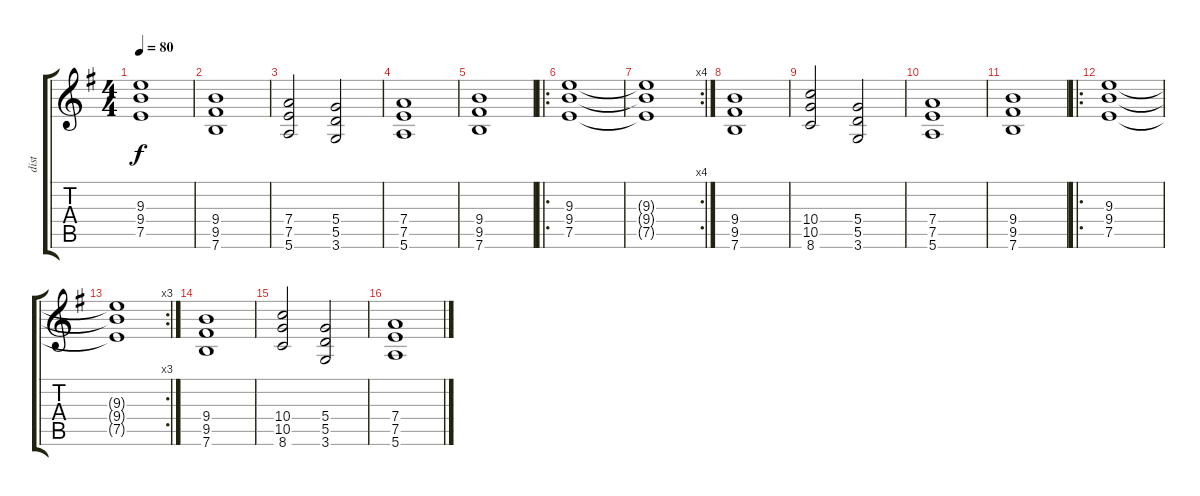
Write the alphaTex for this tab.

\track ("dist" "dist") {instrument distortionguitar}
\staff {score tabs}
\tuning (E4 B3 G3 D3 A2 E2) {hide}
\ts (4 4)
\tempo 80
\clef g2
\ks g
(9.3{t} 9.4{t} 7.5{t}).1{dy f} |
(9.4 9.5 7.6).1 |
(7.4 7.5 5.6).2 (5.4 5.5 3.6).2 |
(7.4 7.5 5.6).1 |
(9.4 9.5 7.6).1 |
\ro
(9.3 9.4 7.5).1 |
\rc 4
(9.3{t} 9.4{t} 7.5{t}).1 |
(9.4 9.5 7.6).1 |
(10.4 10.5 8.6).2 (5.4 5.5 3.6).2 |
(7.4 7.5 5.6).1 |
(9.4 9.5 7.6).1 |
\ro
(9.3 9.4 7.5).1 |
\rc 3
(9.3{t} 9.4{t} 7.5{t}).1 |
(9.4 9.5 7.6).1 |
(10.4 10.5 8.6).2 (5.4 5.5 3.6).2 |
(7.4 7.5 5.6).1
